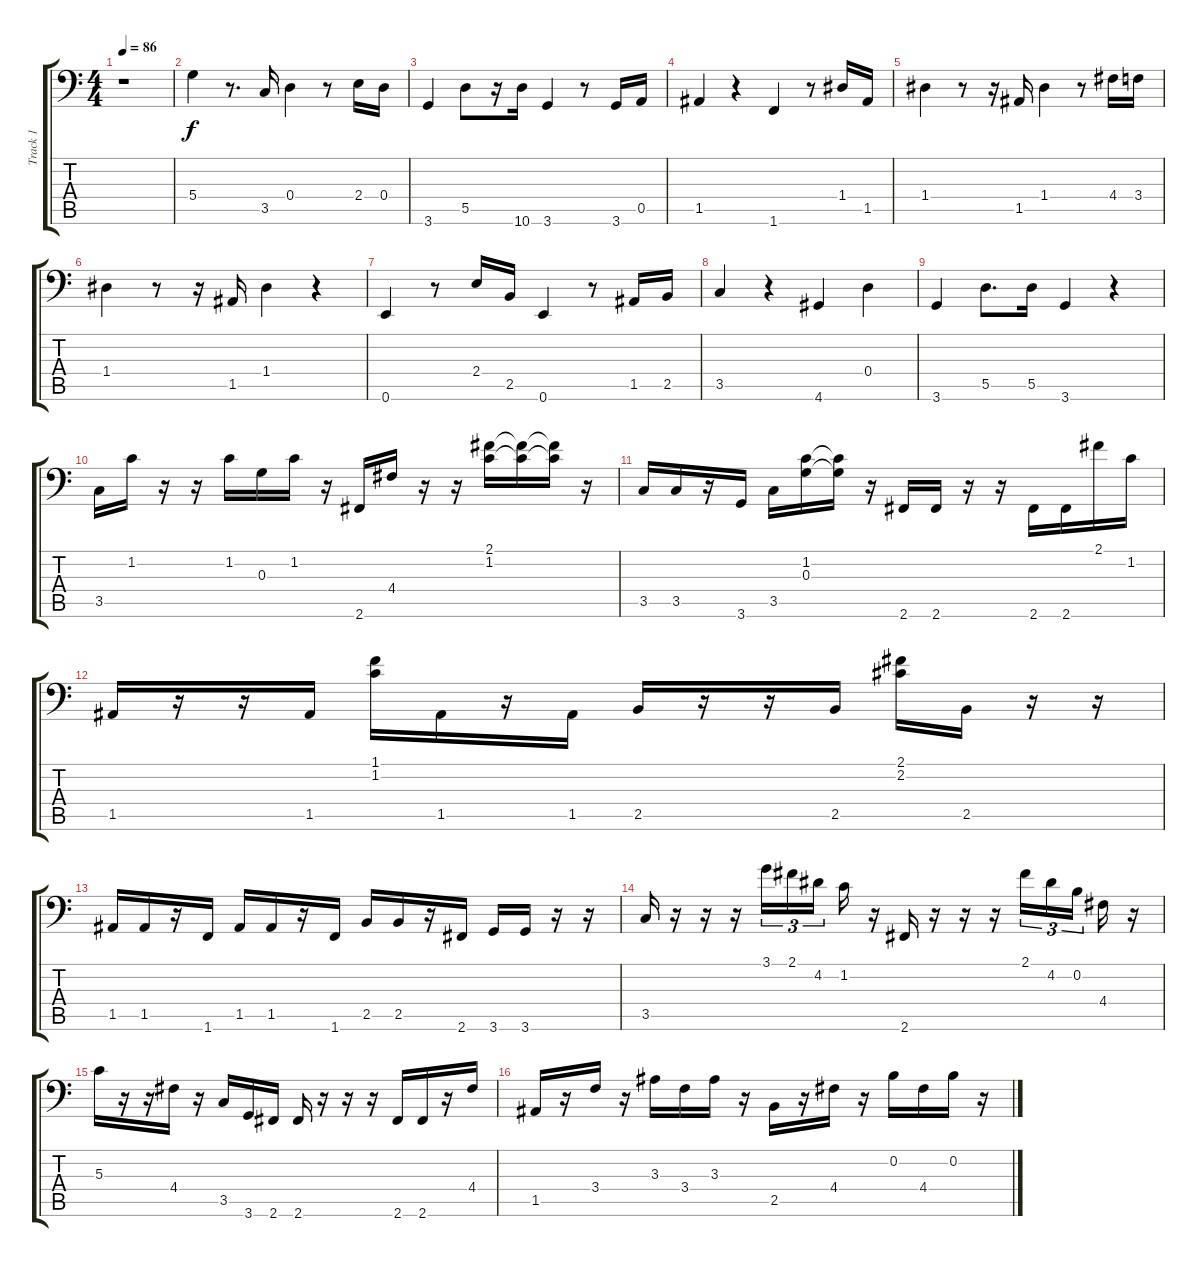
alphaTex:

\track ("Track 1" "Track 1") {instrument electricbassfinger}
\staff {score tabs}
\tuning (E3 B2 G2 D2 A1 E1) {hide}
\ts (4 4)
\tempo 86
\clef f4
\ks c
r.1{dy f instrument electricbassfinger} |
5.4.4 r.8{d} 3.5.16 0.4.4 r.8 2.4.16 0.4.16 |
3.6.4 5.5.8 r.16 10.6.16 3.6.4 r.8 3.6.16 0.5.16 |
1.5.4 r.4 1.6.4 r.8 1.4.16 1.5.16 |
1.4.4 r.8 r.16 1.5.16 1.4.4 r.8 4.4.16 3.4.16 |
1.4.4 r.8 r.16 1.5.16 1.4.4 r.4 |
0.6.4 r.8 2.4.16 2.5.16 0.6.4 r.8 1.5.16 2.5.16 |
3.5.4 r.4 4.6.4 0.4.4 |
3.6.4 5.5.8{d} 5.5.16 3.6.4 r.4 |
3.5.16 1.2.16 r.16 r.16 1.2.16 0.3.16 1.2.16 r.16 2.6.16 4.4.16 r.16 r.16 (2.1 1.2).16 (2.1{t} 1.2{t}).16 (2.1{t} 1.2{t}).16 r.16 |
3.5.16 3.5.16 r.16 3.6.16 3.5.16 (1.2 0.3).16 (1.2{t} 0.3{t}).16 r.16 2.6.16 2.6.16 r.16 r.16 2.6.16 2.6.16 2.1.16 1.2.16 |
1.5.16 r.16 r.16 1.5.16 (1.1 1.2).16 1.5.16 r.16 1.5.16 2.5.16 r.16 r.16 2.5.16 (2.1 2.2).16 2.5.16 r.16 r.16 |
1.5.16 1.5.16 r.16 1.6.16 1.5.16 1.5.16 r.16 1.6.16 2.5.16 2.5.16 r.16 2.6.16 3.6.16 3.6.16 r.16 r.16 |
3.5.16 r.16 r.16 r.16 3.1.16{tu (3 2)} 2.1.16{tu (3 2)} 4.2.16{tu (3 2)} 1.2.16 r.16 2.6.16 r.16 r.16 r.16 2.1.16{tu (3 2)} 4.2.16{tu (3 2)} 0.2.16{tu (3 2)} 4.4.16 r.16 |
5.3.16 r.16 r.16 4.4.16 r.16 3.5.16 3.6.16 2.6.16 2.6.16 r.16 r.16 r.16 2.6.16 2.6.16 r.16 4.4.16 |
1.5.16 r.16 3.4.16 r.16 3.3.16 3.4.16 3.3.16 r.16 2.5.16 r.16 4.4.16 r.16 0.2.16 4.4.16 0.2.16 r.16
